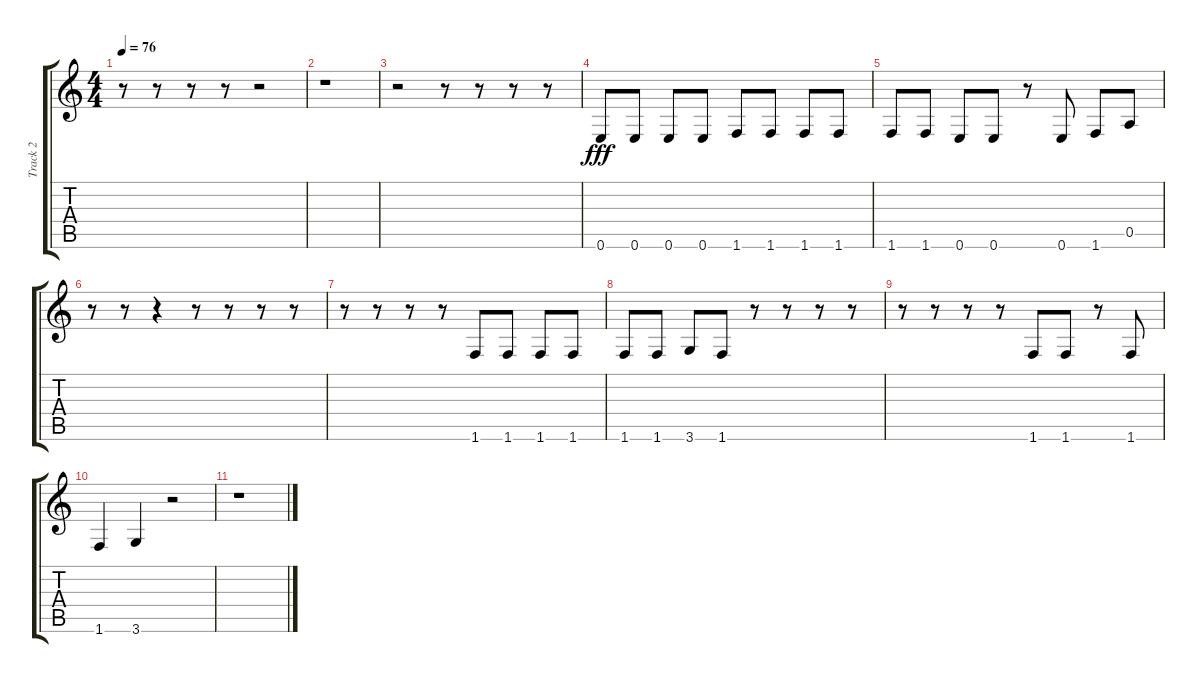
\track ("Track 2" "Track 2") {instrument electricbassfinger}
\staff {score tabs}
\tuning (E4 B3 G3 D3 A2 E2) {hide}
\ts (4 4)
\tempo 76
\clef g2
\ks c
r.8{dy fff} r.8 r.8 r.8 r.2 |
r.1 |
r.2 r.8 r.8 r.8 r.8 |
0.6.8 0.6.8 0.6.8 0.6.8 1.6.8 1.6.8 1.6.8 1.6.8 |
1.6.8 1.6.8 0.6.8 0.6.8 r.8 0.6.8 1.6.8 0.5.8 |
r.8 r.8 r.4 r.8 r.8 r.8 r.8 |
r.8 r.8 r.8 r.8 1.6.8 1.6.8 1.6.8 1.6.8 |
1.6.8 1.6.8 3.6.8 1.6.8 r.8 r.8 r.8 r.8 |
r.8 r.8 r.8 r.8 1.6.8 1.6.8 r.8 1.6.8 |
1.6.4 3.6.4 r.2 |
r.1
